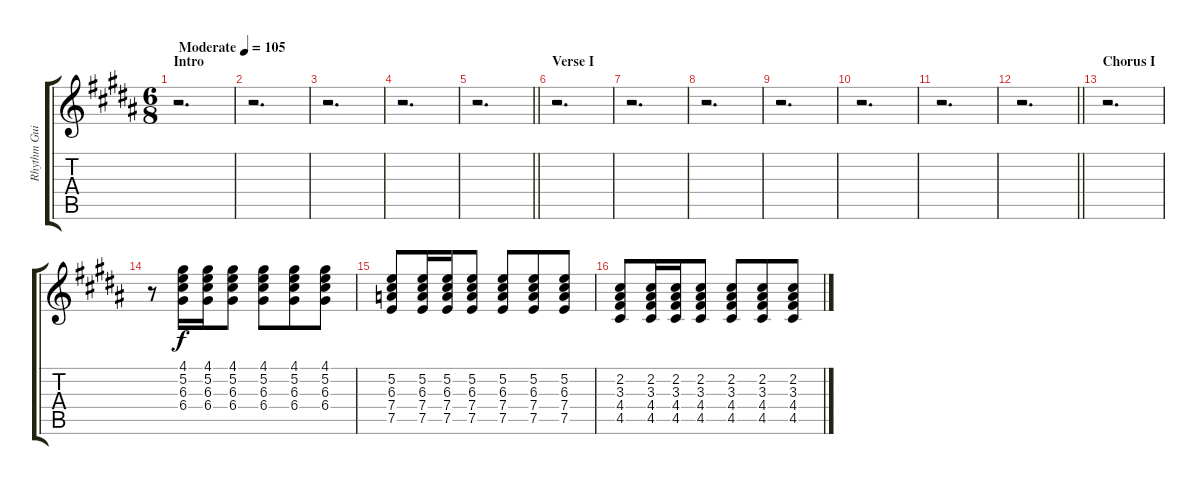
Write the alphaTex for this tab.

\track ("Rhythm Guitar" "Rhythm Gui") {instrument electricguitarclean}
\staff {score tabs}
\tuning (E4 B3 G3 D3 A2 E2) {hide}
\ts (6 8)
\section ("" "Intro")
\tempo (105 "Moderate")
\clef g2
\ks b
r.2{d dy f instrument electricguitarclean} |
r.2{d} |
r.2{d} |
r.2{d} |
\barLineRight lightlight
r.2{d} |
\section ("" "Verse I")
r.2{d} |
r.2{d} |
r.2{d} |
r.2{d} |
r.2{d} |
r.2{d} |
\barLineRight lightlight
r.2{d} |
\section ("" "Chorus I")
r.2{d} |
r.8 (4.1 5.2 6.3 6.4).16 (4.1 5.2 6.3 6.4).16 (4.1 5.2 6.3 6.4).8 (4.1 5.2 6.3 6.4).8 (4.1 5.2 6.3 6.4).8 (4.1 5.2 6.3 6.4).8 |
(5.2 6.3 7.4 7.5).8 (5.2 6.3 7.4 7.5).16 (5.2 6.3 7.4 7.5).16 (5.2 6.3 7.4 7.5).8 (5.2 6.3 7.4 7.5).8 (5.2 6.3 7.4 7.5).8 (5.2 6.3 7.4 7.5).8 |
(2.2 3.3 4.4 4.5).8 (2.2 3.3 4.4 4.5).16 (2.2 3.3 4.4 4.5).16 (2.2 3.3 4.4 4.5).8 (2.2 3.3 4.4 4.5).8 (2.2 3.3 4.4 4.5).8 (2.2 3.3 4.4 4.5).8
